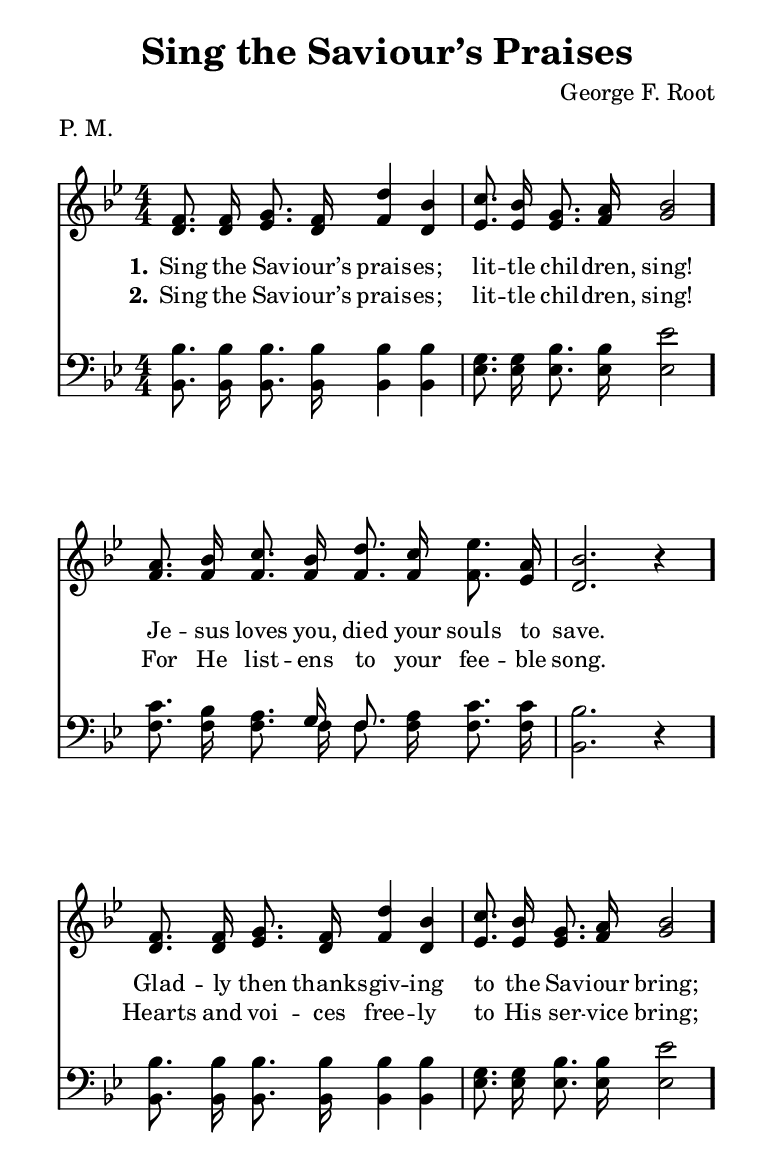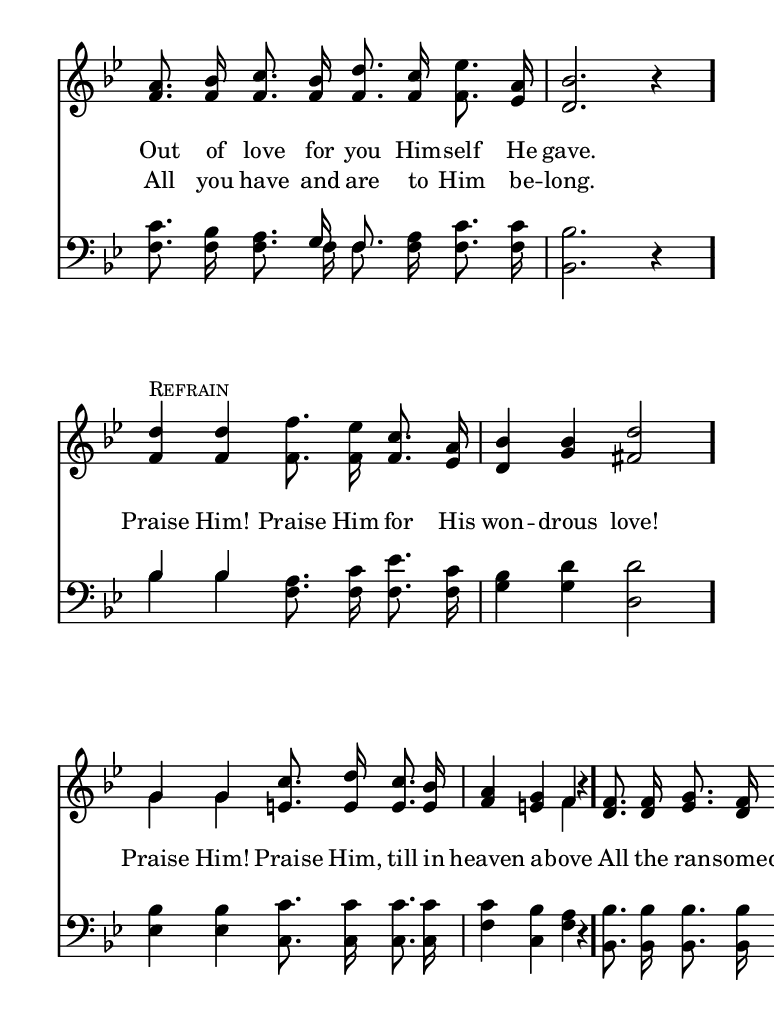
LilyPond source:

\include "common/global.ily"
\paper {
  \include "common/paper.ily"
  system-count = 6

}

\header{
  %children
  hymnnumber = "356"
  title = "Sing the Saviour’s Praises"
  tunename = "Ring the Bells of Heaven"
  meter = "P. M." % something like 11. 9. 11. 9. with Refrain (9. 9. 11. 9)
  poet = ""
  composer = "George F. Root"
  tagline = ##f
}

global = {
  \include "common/overrides.ily"
  \override Staff.TimeSignature.style = #'numbered
  \time 4/4
  \override Score.MetronomeMark.transparent = ##t % hide all fermata changes too
  \tempo 4=75
  \key bes \major
  \autoBeamOff
}

patternA = { c8. c16 c8. c16 c4 c | c8. c16 c8. c16 c2 }
patternB = { c8. c16 c8. c16 c8. c16 c8. c16 | c2. c4 }

patternC = { c4 c c8. c16 c8. c16 | c4 c c2 }

notesSoprano = {
\global
\relative c' {

  \changePitch \patternA { f f g f d' bes | c bes g a bes }
  \changePitch \patternB { a bes c bes | d c ees a, | bes r }
  \changePitch \patternA { f f g f d' bes | c bes g a bes }
  \changePitch \patternB { a bes c bes | d c ees a, | bes r } \eogbreak

  << s^\markup { \small \caps "Refrain" }
  { \changePitch \patternC { d d f ees c a | bes bes } d2 } >>
  \changePitch \patternC { g, g c d c bes | a g } f4 r4
  \changePitch \patternA { f f g f d' bes | c bes g a bes }
  \changePitch \patternB { a bes c bes | d c ees a, | bes r }

  \bar "|."

}
}

notesAlto = {
\global
\relative e' {

  \changePitch \patternA { d d ees d f d | ees ees ees f g }
  \changePitch \patternB { f f f f | f f f ees | d r }
  \changePitch \patternA { d d ees d f d | ees ees ees f g }
  \changePitch \patternB { f f f f | f f f ees | d r }

  \changePitch \patternC { f f f f f ees | d g } fis2
  \changePitch \patternC { g g e e e e | f e } f4 r4
  \changePitch \patternA { d d ees d f d | ees ees ees f g }
  \changePitch \patternB { f f f f | f f f ees | d r }

}
}

notesTenor = {
\global
\relative a {

  \changePitch \patternA { bes bes bes bes bes bes | g g bes bes ees }
  \changePitch \patternB { c bes a g | f a c c | bes r }
  \changePitch \patternA { bes bes bes bes bes bes | g g bes bes ees }
  \changePitch \patternB { c bes a g | f a c c | bes r }

  \changePitch \patternC { bes bes a c ees c | bes d } d2
  \changePitch \patternC { bes bes c c c c | c bes } a4 r4
  \changePitch \patternA { bes bes bes bes bes bes | g g bes bes ees }
  \changePitch \patternB { c bes a g | f a c c | bes }

}
}

notesBass = {
\global
\relative f, {

  \changePitch \patternA { bes bes bes bes bes bes | ees ees ees ees ees }
  \changePitch \patternB { f f f f f f f f | bes, r }
  \changePitch \patternA { bes bes bes bes bes bes | ees ees ees ees ees }
  \changePitch \patternB { f f f f f f f f | bes, r }

  \changePitch \patternC { bes' bes f f f f | g g } d2
  \changePitch \patternC { ees ees c c c c | f c } f4 r4
  \changePitch \patternA { bes, bes bes bes bes bes | ees ees ees ees ees }
  \changePitch \patternB { f f f f f f f f | bes, r }

}
}

Refrain = \lyricmode {

Praise Him! Praise Him for His won -- drous love! \bar "."
Praise Him! Praise Him, till in heaven a -- bove \bar "."
All the ran -- somed chil -- dren whom His love set free, \bar "."
Praise Him thro’ a glad e -- ter -- ni -- ty. \bar "."

}

wordsA = \lyricmode {
\set stanza = "1."

Sing the Sav -- iour’s prais -- es; lit -- tle chil -- dren, sing! \bar "."
Je -- sus loves you, died your souls to save. \bar "."
Glad -- ly then thanks -- giv -- ing to the Sav -- iour bring; \bar "."
Out of love for you Him -- self He gave. \bar "."

}

wordsB = \lyricmode {
\set stanza = "2."

Sing the Sav -- iour’s prais -- es; lit -- tle chil -- dren, sing!
For He list -- ens to your fee -- ble song.
Hearts and voi -- ces free -- ly to His ser -- vice bring;
All you have and are to Him be -- long.

\Refrain

}

\score {
  \context ChoirStaff <<
    \context Staff = upper <<
      \set Staff.autoBeaming = ##f
      \set ChoirStaff.systemStartDelimiter = #'SystemStartBar
      \set ChoirStaff.printPartCombineTexts = ##f
      \partcombine #'(2 . 11) \notesSoprano \notesAlto
      \context NullVoice = sopranos { \voiceOne << \notesSoprano >> }
      \context Lyrics = one   \lyricsto sopranos \wordsA
      \context Lyrics = two   \lyricsto sopranos \wordsB
    >>
    \context Staff = men <<
      \set Staff.autoBeaming = ##f
      \clef bass
      \set ChoirStaff.printPartCombineTexts = ##f
      \partcombine #'(2 . 11) \notesTenor \notesBass
    >>
  >>
  \layout {
    \include "common/layout.ily"
  }
  #(cond ((ly:get-option 'eog-midi-permitted) #{ \midi{
    \include "common/midi.ily"
  } #}))
}

\version "2.19.49"  % necessary for upgrading to future LilyPond versions.

% vi:set et ts=2 sw=2 ai nocindent syntax=lilypond:
